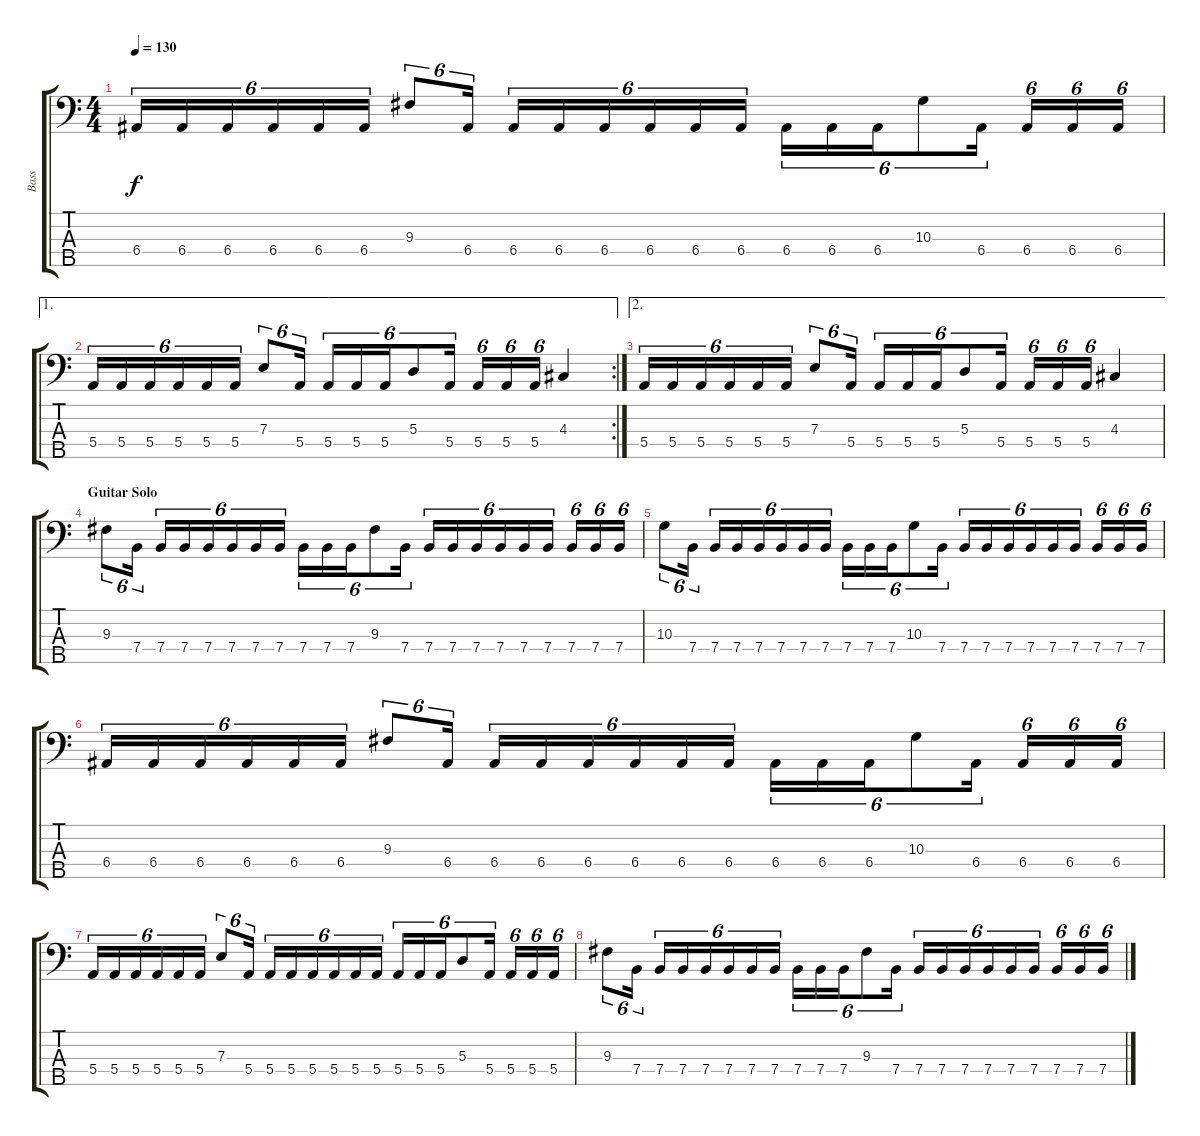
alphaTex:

\track ("Bass" "Bass") {instrument electricbasspick}
\staff {score tabs}
\tuning (G2 D2 A1 E1 B0) {hide}
\ts (4 4)
\tempo 130
\clef f4
\ks c
6.4.16{tu (6 4) dy f} 6.4.16{tu (6 4)} 6.4.16{tu (6 4)} 6.4.16{tu (6 4)} 6.4.16{tu (6 4)} 6.4.16{tu (6 4)} 9.3.8{tu (6 4)} 6.4.16{tu (6 4)} 6.4.16{tu (6 4)} 6.4.16{tu (6 4)} 6.4.16{tu (6 4)} 6.4.16{tu (6 4)} 6.4.16{tu (6 4)} 6.4.16{tu (6 4)} 6.4.16{tu (6 4)} 6.4.16{tu (6 4)} 6.4.16{tu (6 4)} 10.3.8{tu (6 4)} 6.4.16{tu (6 4)} 6.4.16{tu (6 4)} 6.4.16{tu (6 4)} 6.4.16{tu (6 4)} |
\ae 1
\rc 2
5.4.16{tu (6 4)} 5.4.16{tu (6 4)} 5.4.16{tu (6 4)} 5.4.16{tu (6 4)} 5.4.16{tu (6 4)} 5.4.16{tu (6 4)} 7.3.8{tu (6 4)} 5.4.16{tu (6 4)} 5.4.16{tu (6 4)} 5.4.16{tu (6 4)} 5.4.16{tu (6 4)} 5.3.8{tu (6 4)} 5.4.16{tu (6 4)} 5.4.16{tu (6 4)} 5.4.16{tu (6 4)} 5.4.16{tu (6 4)} 4.3.4 |
\ae 2
5.4.16{tu (6 4)} 5.4.16{tu (6 4)} 5.4.16{tu (6 4)} 5.4.16{tu (6 4)} 5.4.16{tu (6 4)} 5.4.16{tu (6 4)} 7.3.8{tu (6 4)} 5.4.16{tu (6 4)} 5.4.16{tu (6 4)} 5.4.16{tu (6 4)} 5.4.16{tu (6 4)} 5.3.8{tu (6 4)} 5.4.16{tu (6 4)} 5.4.16{tu (6 4)} 5.4.16{tu (6 4)} 5.4.16{tu (6 4)} 4.3.4 |
\section ("" "Guitar Solo")
9.3.8{tu (6 4)} 7.4.16{tu (6 4)} 7.4.16{tu (6 4)} 7.4.16{tu (6 4)} 7.4.16{tu (6 4)} 7.4.16{tu (6 4)} 7.4.16{tu (6 4)} 7.4.16{tu (6 4)} 7.4.16{tu (6 4)} 7.4.16{tu (6 4)} 7.4.16{tu (6 4)} 9.3.8{tu (6 4)} 7.4.16{tu (6 4)} 7.4.16{tu (6 4)} 7.4.16{tu (6 4)} 7.4.16{tu (6 4)} 7.4.16{tu (6 4)} 7.4.16{tu (6 4)} 7.4.16{tu (6 4)} 7.4.16{tu (6 4)} 7.4.16{tu (6 4)} 7.4.16{tu (6 4)} |
10.3.8{tu (6 4)} 7.4.16{tu (6 4)} 7.4.16{tu (6 4)} 7.4.16{tu (6 4)} 7.4.16{tu (6 4)} 7.4.16{tu (6 4)} 7.4.16{tu (6 4)} 7.4.16{tu (6 4)} 7.4.16{tu (6 4)} 7.4.16{tu (6 4)} 7.4.16{tu (6 4)} 10.3.8{tu (6 4)} 7.4.16{tu (6 4)} 7.4.16{tu (6 4)} 7.4.16{tu (6 4)} 7.4.16{tu (6 4)} 7.4.16{tu (6 4)} 7.4.16{tu (6 4)} 7.4.16{tu (6 4)} 7.4.16{tu (6 4)} 7.4.16{tu (6 4)} 7.4.16{tu (6 4)} |
6.4.16{tu (6 4)} 6.4.16{tu (6 4)} 6.4.16{tu (6 4)} 6.4.16{tu (6 4)} 6.4.16{tu (6 4)} 6.4.16{tu (6 4)} 9.3.8{tu (6 4)} 6.4.16{tu (6 4)} 6.4.16{tu (6 4)} 6.4.16{tu (6 4)} 6.4.16{tu (6 4)} 6.4.16{tu (6 4)} 6.4.16{tu (6 4)} 6.4.16{tu (6 4)} 6.4.16{tu (6 4)} 6.4.16{tu (6 4)} 6.4.16{tu (6 4)} 10.3.8{tu (6 4)} 6.4.16{tu (6 4)} 6.4.16{tu (6 4)} 6.4.16{tu (6 4)} 6.4.16{tu (6 4)} |
5.4.16{tu (6 4)} 5.4.16{tu (6 4)} 5.4.16{tu (6 4)} 5.4.16{tu (6 4)} 5.4.16{tu (6 4)} 5.4.16{tu (6 4)} 7.3.8{tu (6 4)} 5.4.16{tu (6 4)} 5.4.16{tu (6 4)} 5.4.16{tu (6 4)} 5.4.16{tu (6 4)} 5.4.16{tu (6 4)} 5.4.16{tu (6 4)} 5.4.16{tu (6 4)} 5.4.16{tu (6 4)} 5.4.16{tu (6 4)} 5.4.16{tu (6 4)} 5.3.8{tu (6 4)} 5.4.16{tu (6 4)} 5.4.16{tu (6 4)} 5.4.16{tu (6 4)} 5.4.16{tu (6 4)} |
9.3.8{tu (6 4)} 7.4.16{tu (6 4)} 7.4.16{tu (6 4)} 7.4.16{tu (6 4)} 7.4.16{tu (6 4)} 7.4.16{tu (6 4)} 7.4.16{tu (6 4)} 7.4.16{tu (6 4)} 7.4.16{tu (6 4)} 7.4.16{tu (6 4)} 7.4.16{tu (6 4)} 9.3.8{tu (6 4)} 7.4.16{tu (6 4)} 7.4.16{tu (6 4)} 7.4.16{tu (6 4)} 7.4.16{tu (6 4)} 7.4.16{tu (6 4)} 7.4.16{tu (6 4)} 7.4.16{tu (6 4)} 7.4.16{tu (6 4)} 7.4.16{tu (6 4)} 7.4.16{tu (6 4)}
